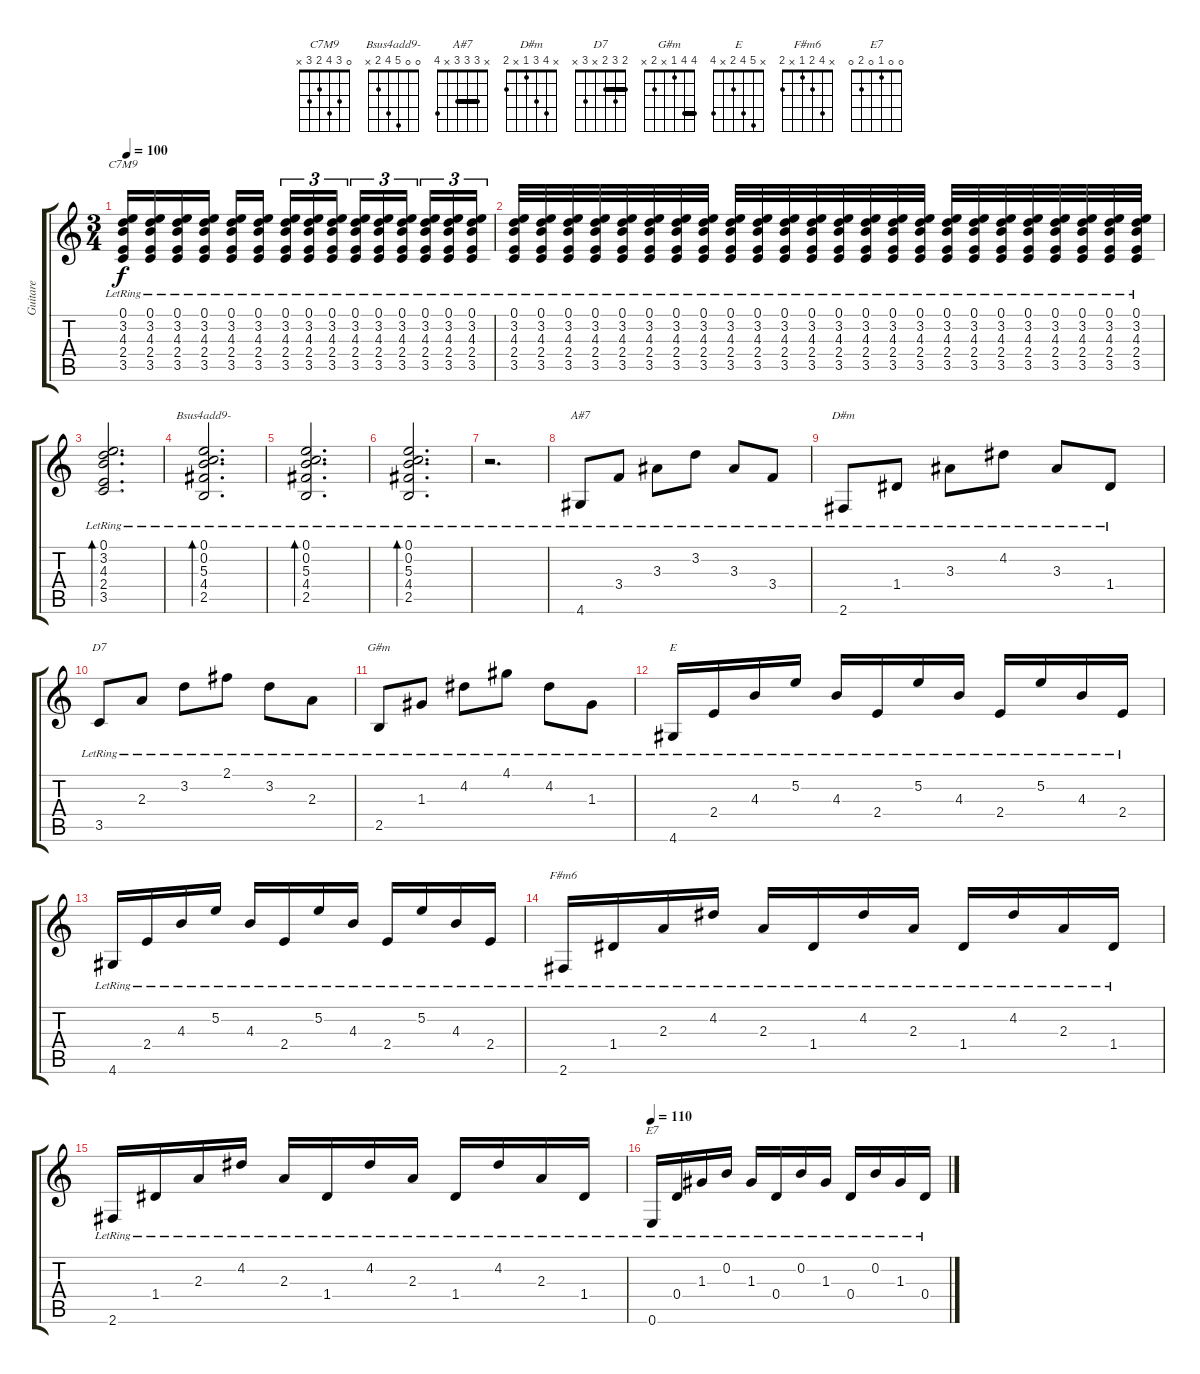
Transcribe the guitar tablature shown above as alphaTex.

\track ("Guitare" "Guitare") {instrument acousticguitarnylon}
\staff {score tabs}
\tuning (E4 B3 G3 D3 A2 E2) {hide}
\chord ("C7M9" 0 3 4 2 3 x)
\chord ("Bsus4add9-" 0 0 5 4 2 x)
\chord ("A#7" x 3 3 3 x 4) {barre 3}
\chord ("D#m" x 4 3 1 x 2)
\chord ("D7" 2 3 2 x 3 x) {barre 2}
\chord ("G#m" 4 4 1 x 2 x) {barre 4}
\chord ("E" x 5 4 2 x 4)
\chord ("F#m6" x 4 2 1 x 2)
\chord ("E7" 0 0 1 0 2 0)
\ts (3 4)
\tempo 100
\clef g2
\ks c
(0.1{lr} 3.2{lr} 4.3{lr} 2.4{lr} 3.5{lr}).16{ch "C7M9" dy f volume 8} (0.1{lr} 3.2{lr} 4.3{lr} 2.4{lr} 3.5{lr}).16 (0.1{lr} 3.2{lr} 4.3{lr} 2.4{lr} 3.5{lr}).16 (0.1{lr} 3.2{lr} 4.3{lr} 2.4{lr} 3.5{lr}).16 (0.1{lr} 3.2{lr} 4.3{lr} 2.4{lr} 3.5{lr}).16 (0.1{lr} 3.2{lr} 4.3{lr} 2.4{lr} 3.5{lr}).16{beam splitsecondary} (0.1{lr} 3.2{lr} 4.3{lr} 2.4{lr} 3.5{lr}).16{tu (3 2)} (0.1{lr} 3.2{lr} 4.3{lr} 2.4{lr} 3.5{lr}).16{tu (3 2)} (0.1{lr} 3.2{lr} 4.3{lr} 2.4{lr} 3.5{lr}).16{tu (3 2)} (0.1{lr} 3.2{lr} 4.3{lr} 2.4{lr} 3.5{lr}).16{tu (3 2)} (0.1{lr} 3.2{lr} 4.3{lr} 2.4{lr} 3.5{lr}).16{tu (3 2)} (0.1{lr} 3.2{lr} 4.3{lr} 2.4{lr} 3.5{lr}).16{tu (3 2) beam splitsecondary} (0.1{lr} 3.2{lr} 4.3{lr} 2.4{lr} 3.5{lr}).16{tu (3 2)} (0.1{lr} 3.2{lr} 4.3{lr} 2.4{lr} 3.5{lr}).16{tu (3 2)} (0.1{lr} 3.2{lr} 4.3{lr} 2.4{lr} 3.5{lr}).16{tu (3 2)} |
(0.1{lr} 3.2{lr} 4.3{lr} 2.4{lr} 3.5{lr}).32 (0.1{lr} 3.2{lr} 4.3{lr} 2.4{lr} 3.5{lr}).32 (0.1{lr} 3.2{lr} 4.3{lr} 2.4{lr} 3.5{lr}).32 (0.1{lr} 3.2{lr} 4.3{lr} 2.4{lr} 3.5{lr}).32 (0.1{lr} 3.2{lr} 4.3{lr} 2.4{lr} 3.5{lr}).32 (0.1{lr} 3.2{lr} 4.3{lr} 2.4{lr} 3.5{lr}).32 (0.1{lr} 3.2{lr} 4.3{lr} 2.4{lr} 3.5{lr}).32 (0.1{lr} 3.2{lr} 4.3{lr} 2.4{lr} 3.5{lr}).32 (0.1{lr} 3.2{lr} 4.3{lr} 2.4{lr} 3.5{lr}).32 (0.1{lr} 3.2{lr} 4.3{lr} 2.4{lr} 3.5{lr}).32 (0.1{lr} 3.2{lr} 4.3{lr} 2.4{lr} 3.5{lr}).32 (0.1{lr} 3.2{lr} 4.3{lr} 2.4{lr} 3.5{lr}).32 (0.1{lr} 3.2{lr} 4.3{lr} 2.4{lr} 3.5{lr}).32 (0.1{lr} 3.2{lr} 4.3{lr} 2.4{lr} 3.5{lr}).32 (0.1{lr} 3.2{lr} 4.3{lr} 2.4{lr} 3.5{lr}).32 (0.1{lr} 3.2{lr} 4.3{lr} 2.4{lr} 3.5{lr}).32 (0.1{lr} 3.2{lr} 4.3{lr} 2.4{lr} 3.5{lr}).32 (0.1{lr} 3.2{lr} 4.3{lr} 2.4{lr} 3.5{lr}).32 (0.1{lr} 3.2{lr} 4.3{lr} 2.4{lr} 3.5{lr}).32 (0.1{lr} 3.2{lr} 4.3{lr} 2.4{lr} 3.5{lr}).32 (0.1{lr} 3.2{lr} 4.3{lr} 2.4{lr} 3.5{lr}).32 (0.1{lr} 3.2{lr} 4.3{lr} 2.4{lr} 3.5{lr}).32 (0.1{lr} 3.2{lr} 4.3{lr} 2.4{lr} 3.5{lr}).32 (0.1{lr} 3.2{lr} 4.3{lr} 2.4{lr} 3.5{lr}).32 |
(0.1{lr} 3.2{lr} 4.3{lr} 2.4{lr} 3.5{lr}).2{d bd 480 volume 12} |
(0.1{lr} 0.2{lr} 5.3{lr} 4.4{lr} 2.5{lr}).2{d bd 480 ch "Bsus4add9-"} |
(0.1{lr} 0.2{lr} 5.3{lr} 4.4{lr} 2.5{lr}).2{d bd 480} |
(0.1{lr} 0.2{lr} 5.3{lr} 4.4{lr} 2.5{lr}).2{d bd 480} |
r.2{d} |
4.6{lr}.8{ch "A#7"} 3.4{lr}.8 3.3{lr}.8 3.2{lr}.8 3.3{lr}.8 3.4{lr}.8 |
2.6{lr}.8{ch "D#m"} 1.4{lr}.8 3.3{lr}.8 4.2{lr}.8 3.3{lr}.8 1.4{lr}.8 |
3.5{lr}.8{ch "D7"} 2.3{lr}.8 3.2{lr}.8 2.1{lr}.8 3.2{lr}.8 2.3{lr}.8 |
2.5{lr}.8{ch "G#m"} 1.3{lr}.8 4.2{lr}.8 4.1{lr}.8 4.2{lr}.8 1.3{lr}.8 |
4.6{lr}.16{ch "E"} 2.4{lr}.16 4.3{lr}.16 5.2{lr}.16 4.3{lr}.16 2.4{lr}.16 5.2{lr}.16 4.3{lr}.16 2.4{lr}.16 5.2{lr}.16 4.3{lr}.16 2.4{lr}.16 |
4.6{lr}.16 2.4{lr}.16 4.3{lr}.16 5.2{lr}.16 4.3{lr}.16 2.4{lr}.16 5.2{lr}.16 4.3{lr}.16 2.4{lr}.16 5.2{lr}.16 4.3{lr}.16 2.4{lr}.16 |
2.6{lr}.16{ch "F#m6"} 1.4{lr}.16 2.3{lr}.16 4.2{lr}.16 2.3{lr}.16 1.4{lr}.16 4.2{lr}.16 2.3{lr}.16 1.4{lr}.16 4.2{lr}.16 2.3{lr}.16 1.4{lr}.16 |
2.6{lr}.16 1.4{lr}.16 2.3{lr}.16 4.2{lr}.16 2.3{lr}.16 1.4{lr}.16 4.2{lr}.16 2.3{lr}.16 1.4{lr}.16 4.2{lr}.16 2.3{lr}.16 1.4{lr}.16 |
\tempo 110
0.6{lr}.16{ch "E7"} 0.4{lr}.16 1.3{lr}.16 0.2{lr}.16 1.3{lr}.16 0.4{lr}.16 0.2{lr}.16 1.3{lr}.16 0.4{lr}.16 0.2{lr}.16 1.3{lr}.16 0.4{lr}.16
